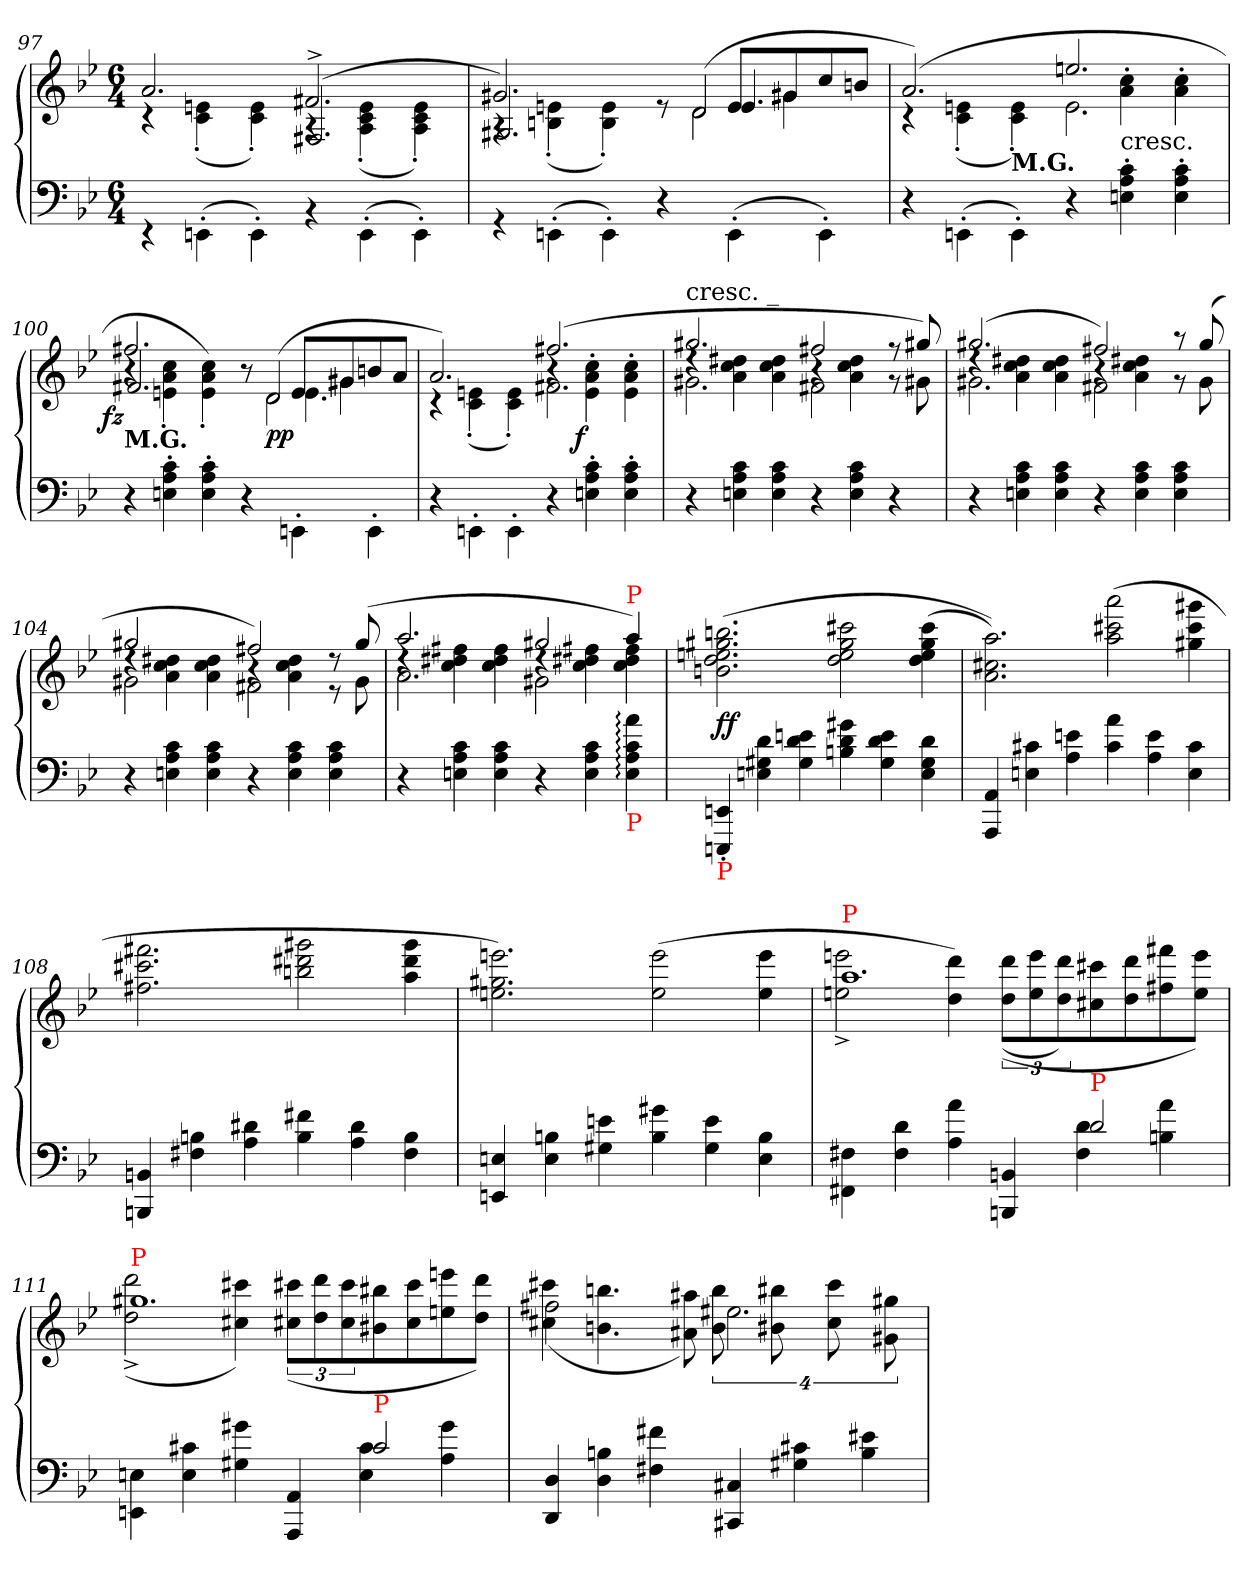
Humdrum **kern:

**kern	**kern	**dynam
*part1	*part1	*part1
*staff2	*staff1	*staff1/2
*clefF4	*clefG2	*
*k[b-e-]	*k[b-e-]	*
*g:	*g:	*
*M6/4	*M6/4	*
=97	=97	=97
*	*^	*
*	*	*^	*
4rEE	2.a	4rc	2.ryy	.
(>4EEn'>\	.	(>4en'> 4c'>	.	.
4EE'>\)	.	4e'> 4c'>)	.	.
4rBB	(>2.f#X	4rA	2.F#X^>/	.
(>4EE'>\	.	(>4e'> 4c'> 4A'>	.	.
4EE'>\)	.	4e'> 4c'> 4A'>)	.	.
=98	=98	=98	=98	=98
*	*	*	*^	*
4rGG	2.g#X)	4rA	2.G#X/	2.ryy	.
(>4EEn'>\	.	(>4en'> 4Bn'>	.	.	.
4EE'>\)	.	4e'> 4B'>)	.	.	.
4r	8re	8ryy	4ryy	4.ryy	.
!	!LO:N:vis=2	!	!	!	!
.	(>8d	2d	.	.	.
(>4EE'>\	8eL	.	4.e	.	.
.	8g#X	.	.	4g#X	.
4EE'>\)	8cc	.	.	.	.
.	8bnJ	8ryy	8ryy	8ryy	.
*	*	*	*v	*v	*
=99	=99	=99	=99	=99
4r	(>2.a)	4rc	2.ryy	.
(>4EEn'>\	.	(>4en'>\ 4c'>\	.	.
!	!	!LO:TX:b:B:t=M.G.	!	!
4EE'>\)	.	4e'>\ 4c'>\)	.	.
4r	2.een	2.e	4ryy	.
!	!	!	!LO:TX:c:t=cresc.	!
4c'> 4A'> 4En'>	.	.	4cc'>\ 4a'>\	.
4c'> 4A'> 4E'>	.	.	4cc'>\ 4a'>\	.
=100	=100	=100	=100	=100
*	*	*	*^	*
!	!LO:TX:b:B:t=M.G.	!	!	!	!
!	!	!	!	!	!LO:DY:rj
4r	2.ff#X	4r	2.f#X	2.ryy	fz
4c'> 4A'> 4En'>	.	4cc'>\ 4a'>\ 4en'>\	.	.	.
4c'> 4A'> 4E'>	.	4cc'>\ 4a'>\ 4e'>\)	.	.	.
4r	8r	8ryy	4ryy	4.ryy	.
!	!LO:N:vis=2	!	!	!	!
.	(>8d	2d\	.	.	pp
4EEn'>\	8eL	.	4.e\	.	.
.	8g#X	.	.	4g#X\	.
4EE'>\	8bn	.	.	.	.
.	8aJ	8ryy	8ryy	8ryy	.
*	*	*	*v	*v	*
=101	=101	=101	=101	=101
4r	2.a)	4rc	2.ryy	.
4EEn'>\	.	(>4en'>\ 4c'>\	.	.
4EE'>\	.	4e'>\ 4c'>\)	.	.
4r	(>2.ff#X	2.f#X	4r	.
!	!	!	!	!LO:DY:rj
4c'> 4A'> 4En'>	.	.	4cc'>\ 4a'>\ 4e'>\	f
4c'> 4A'> 4E'>	.	.	4cc'>\ 4a'>\ 4e'>\	.
=102	=102	=102	=102	=102
!	!LO:TX:a:t=cresc. _	!	!	!
4r	2.gg#X	4rdd	2.g#X\	.
4c 4A 4En	.	4dd#X 4cc 4a	.	.
4c 4A 4E	.	4dd# 4cc 4a	.	.
4r	2ff#X	4r	2f#X\	.
4c 4A 4E	.	4dd# 4cc 4a	.	.
4r	8rff	4ryy	8rg	.
.	8gg#X)	.	8g#X\	.
=103	=103	=103	=103	=103
4r	(>2.gg#X	4rdd	2.g#X\	.
4c 4A 4En	.	4dd#X 4cc 4a	.	.
4c 4A 4E	.	4dd# 4cc 4a	.	.
4r	2ff#X)	4r	2f#X\	.
4c 4A 4E	.	4dd#X 4cc 4a	.	.
4c 4A 4E	8raa	4ryy	8rg	.
.	(>8gg#	.	8g#\	.
=104	=104	=104	=104	=104
4r	2gg#X	4rdd	2g#X\	.
4c 4A 4En	.	4dd#X 4cc 4a	.	.
4c 4A 4E	4ryy	4dd# 4cc 4a	4ryy	.
4r	2ff#X)	4r	2f#\	.
4c 4A 4E	.	4dd# 4cc 4a	.	.
4c 4A 4E	8rdd	4ryy	8re	.
.	(>8gg#	.	8g#\	.
=105	=105	=105	=105	=105
4r	2.aa	4rdd	2.a\	.
4c 4A 4En	.	4ff#X 4dd#X 4cc	.	.
4c 4A 4E	.	4ff# 4dd# 4cc	.	.
4r	2gg#X	4rdd	2g#X\	.
4c 4A 4E	.	4ff#X 4dd#X 4cc	.	.
!	!LO:TX:a:color=red:t=P	!	!	!
!LO:TX:b:color=red:t=P	!	!	!	!
4a:\ 4c:\ 4A:\ 4E:\	4aa)	4ff# 4dd# 4cc	4ryy	.
=106	=106	=106	=106	=106
!LO:TX:b:color=red:t=P	!	!	!	!
*	*v	*v	*v	*
4EEn'< 4EEEn'<	(>2.bbn 2.gg#X 2.een 2.dd 2.bn	ff
4d 4G#X 4En	.	.
4en 4d 4G#	.	.
4g#X 4d 4Bn	2ccc#X 2gg# 2ee 2dd	.
4e 4d 4G#	.	.
4d 4G# 4E	(>4ccc# 4gg# 4ee 4dd	.
=107	=107	=107
4AA 4AAA	2.aa 2.cc#X 2.a))	.
4c#X 4En	.	.
4e 4A	.	.
4a 4c#	(>2aaa 2ccc#X 2aa	.
4e 4A	.	.
4c# 4E	4ggg#X 4ccc# 4gg#X	.
=108	=108	=108
4BBn 4BBBn	2.fff#X 2.ccc#X 2.ff#X	.
4Bn 4F#X	.	.
4d#X 4A	.	.
4f#X 4B	2ggg#X 2ddd#X 2bb	.
4d# 4A	.	.
4B 4F#	4ggg# 4ddd# 4aa	.
=109	=109	=109
4En 4EEn	2.eeen 2.gg#X 2.een)	.
4Bn 4E	.	.
4e 4G#X	.	.
4g#X 4B	(>2eee 2ee	.
4e 4G#	.	.
4B 4E	4eee 4ee	.
=110	=110	=110
*^	*^	*
!	!	!LO:TX:a:color=red:t=P	!	!
1ryy	4F#X\ 4FF#X\	1.aa	2eeen^ 2een^	.
.	4d 4F#	.	.	.
.	4a 4A	.	4ddd 4dd)	.
.	4BBn 4BBBn	.	(>(>12ddd 12ddL	.
.	.	.	12eee 12ee	.
.	.	.	12ddd 12dd)	.
!LO:TX:a:color=red:t=P	!	!	!	!
2d	4d 4F#	.	8ccc#X 8cc#X	.
.	.	.	8ddd 8dd	.
.	4a 4Bn	.	8fff#X 8ff#X	.
.	.	.	8eee 8eeJ)	.
=111	=111	=111	=111	=111
!	!	!LO:TX:a:color=red:t=P	!	!
1ryy	4En\ 4EEn\	1.gg#X	(>2ddd^ 2dd^	.
.	4c#X 4E	.	.	.
.	4g#X 4G#X	.	4ccc#X 4cc#X)	.
.	4AA 4AAA	.	(>12ccc#X 12cc#XL	.
.	.	.	12ddd 12dd	.
.	.	.	12ccc# 12cc#	.
!LO:TX:a:color=red:t=P	!	!	!	!
2c#	4c# 4E	.	8bb#X 8b#X	.
.	.	.	8ccc# 8cc#	.
.	4g# 4A	.	8eeen 8een	.
.	.	.	8ddd 8ddJ)	.
*v	*v	*	*	*
=112	=112	=112	=112
4D 4DD	2ff#X\	(>4ccc# 4cc#X	.
4Bn 4D	.	4.bbn 4.bn	.
4f#X 4F#X	4ryy	.	.
.	.	8aa#X 8a#X)	.
4C#X 4CC#X	2.ee#X\	16%3bb 16%3b	.
.	.	16%3bb#X 16%3b#X	.
4c#X 4G#X	.	.	.
.	.	16%3ccc# 16%3cc#	.
4e#X 4B	.	.	.
.	.	16%3gg#X 16%3g#X	.
*	*v	*v	*
=	=	=
*-	*-	*-
